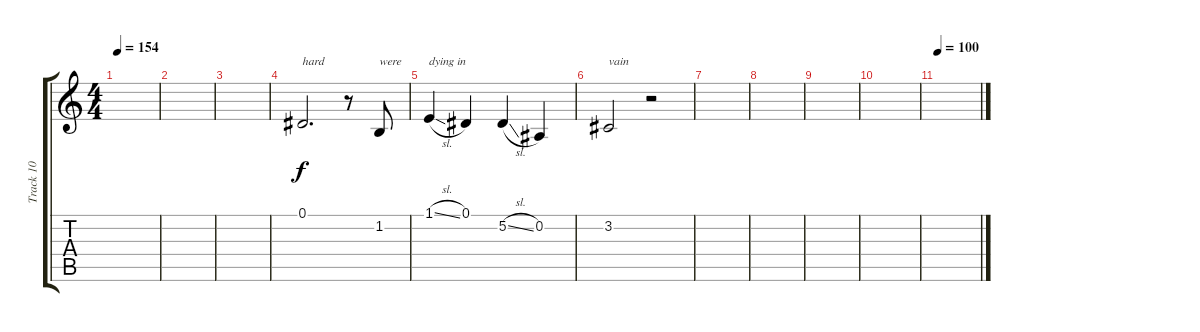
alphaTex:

\track ("Track 10" "Track 10") {instrument altosax}
\staff {score tabs}
\tuning (Eb4 Bb3 Gb3 Db3 Ab2 Eb2) {hide}
\ts (4 4)
\tempo 154
\clef g2
\ks c
|
|
|
0.1.2{d txt "hard"} r.8 1.2.8{txt "were"} |
1.1{sl}.4{txt "dying in"} 0.1.4 5.2{sl}.4 0.2.4 |
3.2.2{txt "vain"} r.2 |
|
|
|
|
\tempo 100
